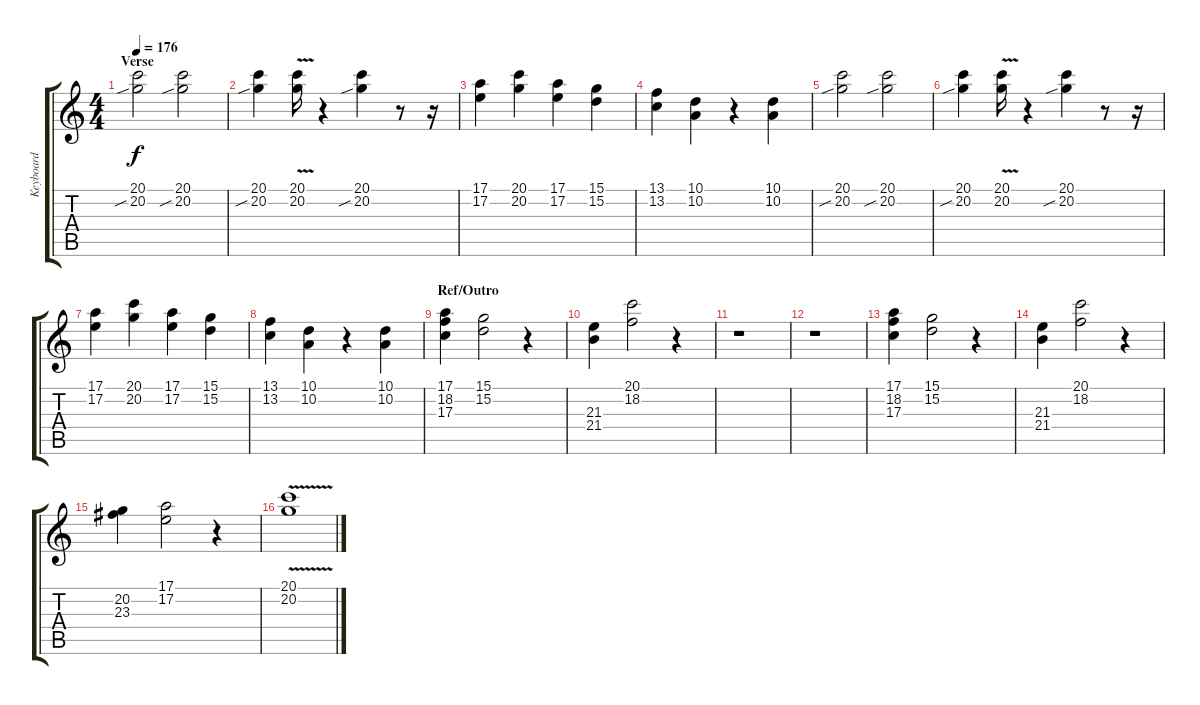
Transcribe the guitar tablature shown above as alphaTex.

\track ("Keyboard" "Keyboard") {instrument rockorgan}
\staff {score tabs}
\tuning (E4 B3 G3 D3 A2 E2) {hide}
\ts (4 4)
\section ("" "Verse")
\tempo 176
\clef g2
\ks c
(20.1 20.2{sib}).2{dy f} (20.1 20.2{sib}).2 |
(20.1 20.2{sib}).4 (20.1 20.2{v}).16 r.4 (20.1 20.2{sib}).4 r.8 r.16 |
(17.1 17.2).4 (20.1 20.2).4 (17.1 17.2).4 (15.1 15.2).4 |
(13.1 13.2).4 (10.1 10.2).4 r.4 (10.1 10.2).4 |
(20.1 20.2{sib}).2 (20.1 20.2{sib}).2 |
(20.1 20.2{sib}).4 (20.1 20.2{v}).16 r.4 (20.1 20.2{sib}).4 r.8 r.16 |
(17.1 17.2).4 (20.1 20.2).4 (17.1 17.2).4 (15.1 15.2).4 |
(13.1 13.2).4 (10.1 10.2).4 r.4 (10.1 10.2).4 |
\section ("" "Ref/Outro")
(17.1 18.2 17.3).4 (15.1 15.2).2 r.4 |
(21.3 21.4).4 (20.1 18.2).2 r.4 |
r.1 |
r.1 |
(17.1 18.2 17.3).4 (15.1 15.2).2 r.4 |
(21.3 21.4).4 (20.1 18.2).2 r.4 |
(20.2 23.3).4 (17.1 17.2).2 r.4 |
(20.1{v} 20.2).1
